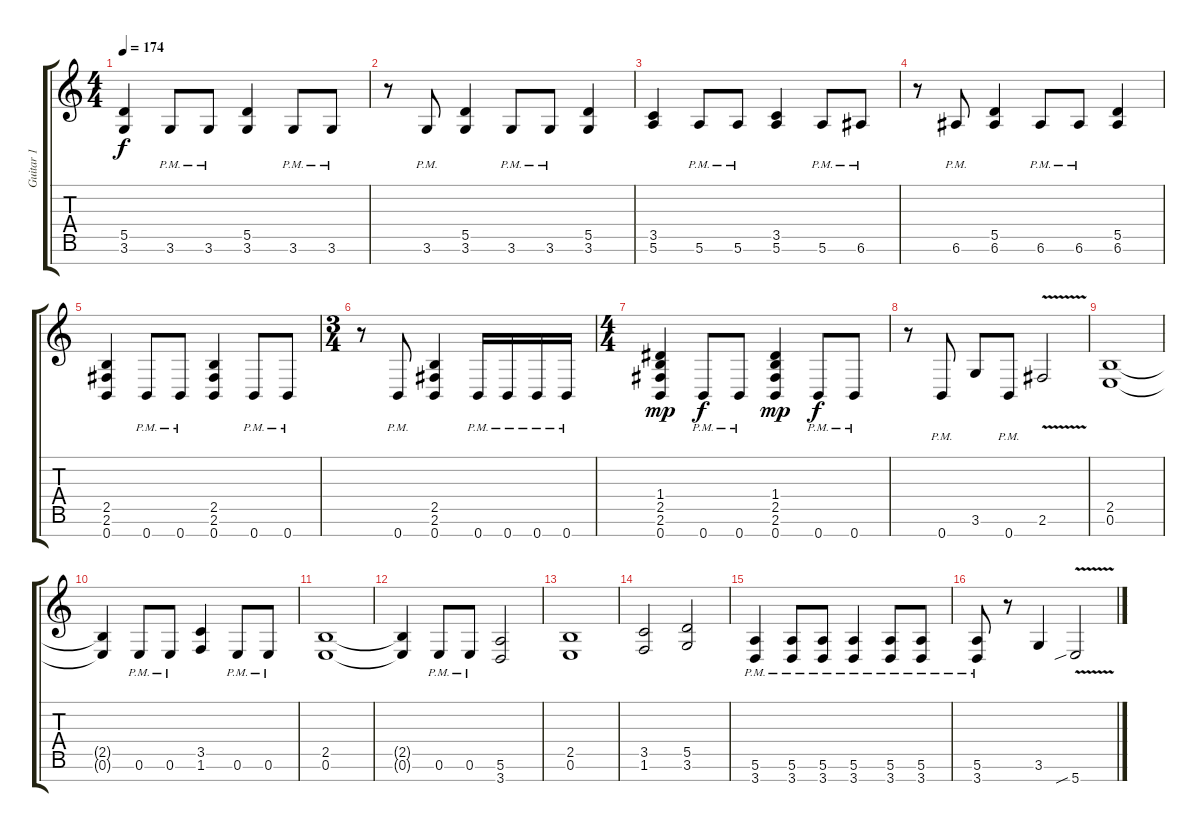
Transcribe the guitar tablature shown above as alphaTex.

\track ("Guitar 1" "Guitar 1") {instrument distortionguitar}
\staff {score tabs}
\tuning (E4 B3 G3 D3 A2 E2 B1) {hide}
\ts (4 4)
\tempo 174
\clef g2
\ks c
(5.5 3.6).4{dy f} 3.6{pm}.8 3.6{pm}.8 (5.5 3.6).4 3.6{pm}.8 3.6{pm}.8 |
r.8 3.6{pm}.8 (5.5 3.6).4 3.6{pm}.8 3.6{pm}.8 (5.5 3.6).4 |
(3.5 5.6).4 5.6{pm}.8 5.6{pm}.8 (3.5 5.6).4 5.6{pm}.8 6.6{pm}.8 |
r.8 6.6{pm}.8 (5.5 6.6).4 6.6{pm}.8 6.6{pm}.8 (5.5 6.6).4 |
(2.5 2.6 0.7).4 0.7{pm}.8 0.7{pm}.8 (2.5 2.6 0.7).4 0.7{pm}.8 0.7{pm}.8 |
\ts (3 4)
r.8 0.7{pm}.8 (2.5 2.6 0.7).4 0.7{pm}.16 0.7{pm}.16 0.7{pm}.16 0.7{pm}.16 |
\ts (4 4)
(1.4 2.5 2.6 0.7).4{dy mp} 0.7{pm}.8{dy f} 0.7{pm}.8 (1.4 2.5 2.6 0.7).4{dy mp} 0.7{pm}.8{dy f} 0.7{pm}.8 |
r.8 0.7{pm}.8 3.6.8 0.7{pm}.8 2.6{v}.2 |
(2.5 0.6).1 |
(2.5{t} 0.6{t}).4 0.6{pm}.8 0.6{pm}.8 (3.5 1.6).4 0.6{pm}.8 0.6{pm}.8 |
(2.5 0.6).1 |
(2.5{t} 0.6{t}).4 0.6{pm}.8 0.6{pm}.8 (5.6 3.7).2 |
(2.5 0.6).1 |
(3.5 1.6).2 (5.5 3.6).2 |
(5.6{pm} 3.7{pm}).4 (5.6{pm} 3.7{pm}).8 (5.6{pm} 3.7{pm}).8 (5.6{pm} 3.7{pm}).4 (5.6{pm} 3.7{pm}).8 (5.6{pm} 3.7{pm}).8 |
(5.6{pm} 3.7{pm}).8 r.8 3.6.4 5.7{v sib}.2
